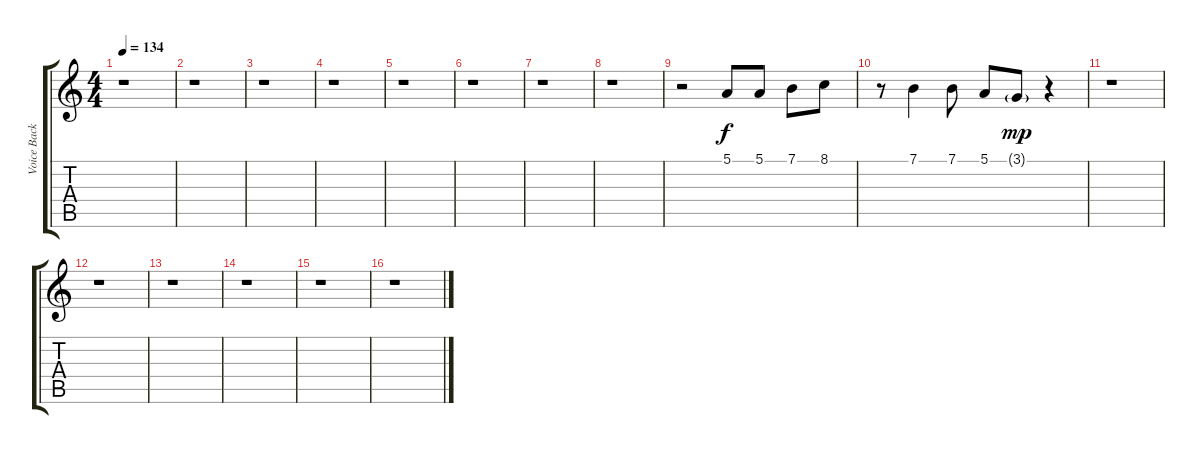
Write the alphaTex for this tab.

\track ("Voice Backup" "Voice Back") {instrument flute}
\staff {score tabs}
\tuning (E4 B3 G3 D3 A2 E2) {hide}
\ts (4 4)
\tempo 134
\clef g2
\ks c
r.1{dy f} |
r.1 |
r.1 |
r.1 |
r.1 |
r.1 |
r.1 |
r.1 |
r.2 5.1.8 5.1.8 7.1.8 8.1.8 |
r.8 7.1.4 7.1.8 5.1.8 3.1{g}.8{dy mp} r.4 |
r.1 |
r.1 |
r.1 |
r.1 |
r.1 |
r.1
